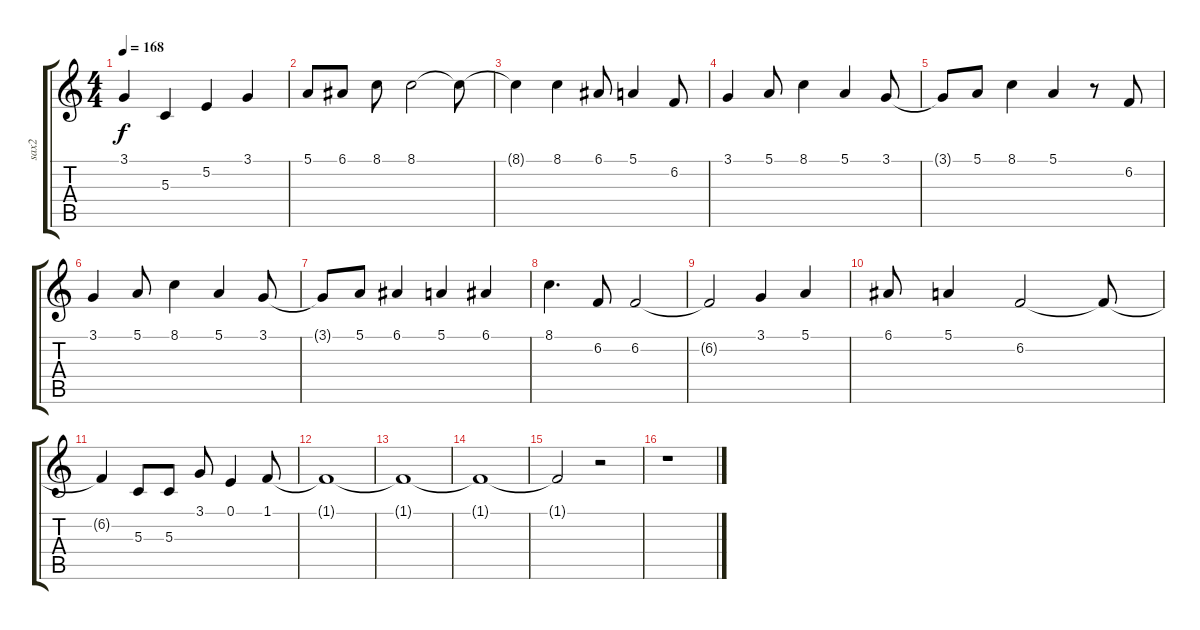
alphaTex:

\track ("sax2" "sax2") {instrument altosax}
\staff {score tabs}
\tuning (E4 B3 G3 D3 A2 E2) {hide}
\ts (4 4)
\tempo 168
\clef g2
\ks c
3.1{t}.4{dy f} 5.3.4 5.2.4 3.1.4 |
5.1.8 6.1.8 8.1.8 8.1.2 8.1{t}.8 |
8.1{t}.4 8.1.4 6.1.8 5.1.4 6.2.8 |
3.1.4 5.1.8 8.1.4 5.1.4 3.1.8 |
3.1{t}.8 5.1.8 8.1.4 5.1.4 r.8 6.2.8 |
3.1.4 5.1.8 8.1.4 5.1.4 3.1.8 |
3.1{t}.8 5.1.8 6.1.4 5.1.4 6.1.4 |
8.1.4{d} 6.2.8 6.2.2 |
6.2{t}.2 3.1.4 5.1.4 |
6.1.8 5.1.4 6.2.2 6.2{t}.8 |
6.2{t}.4 5.3.8 5.3.8 3.1.8 0.1.4 1.1.8 |
1.1{t}.1 |
1.1{t}.1 |
1.1{t}.1 |
1.1{t}.2 r.2 |
r.1
